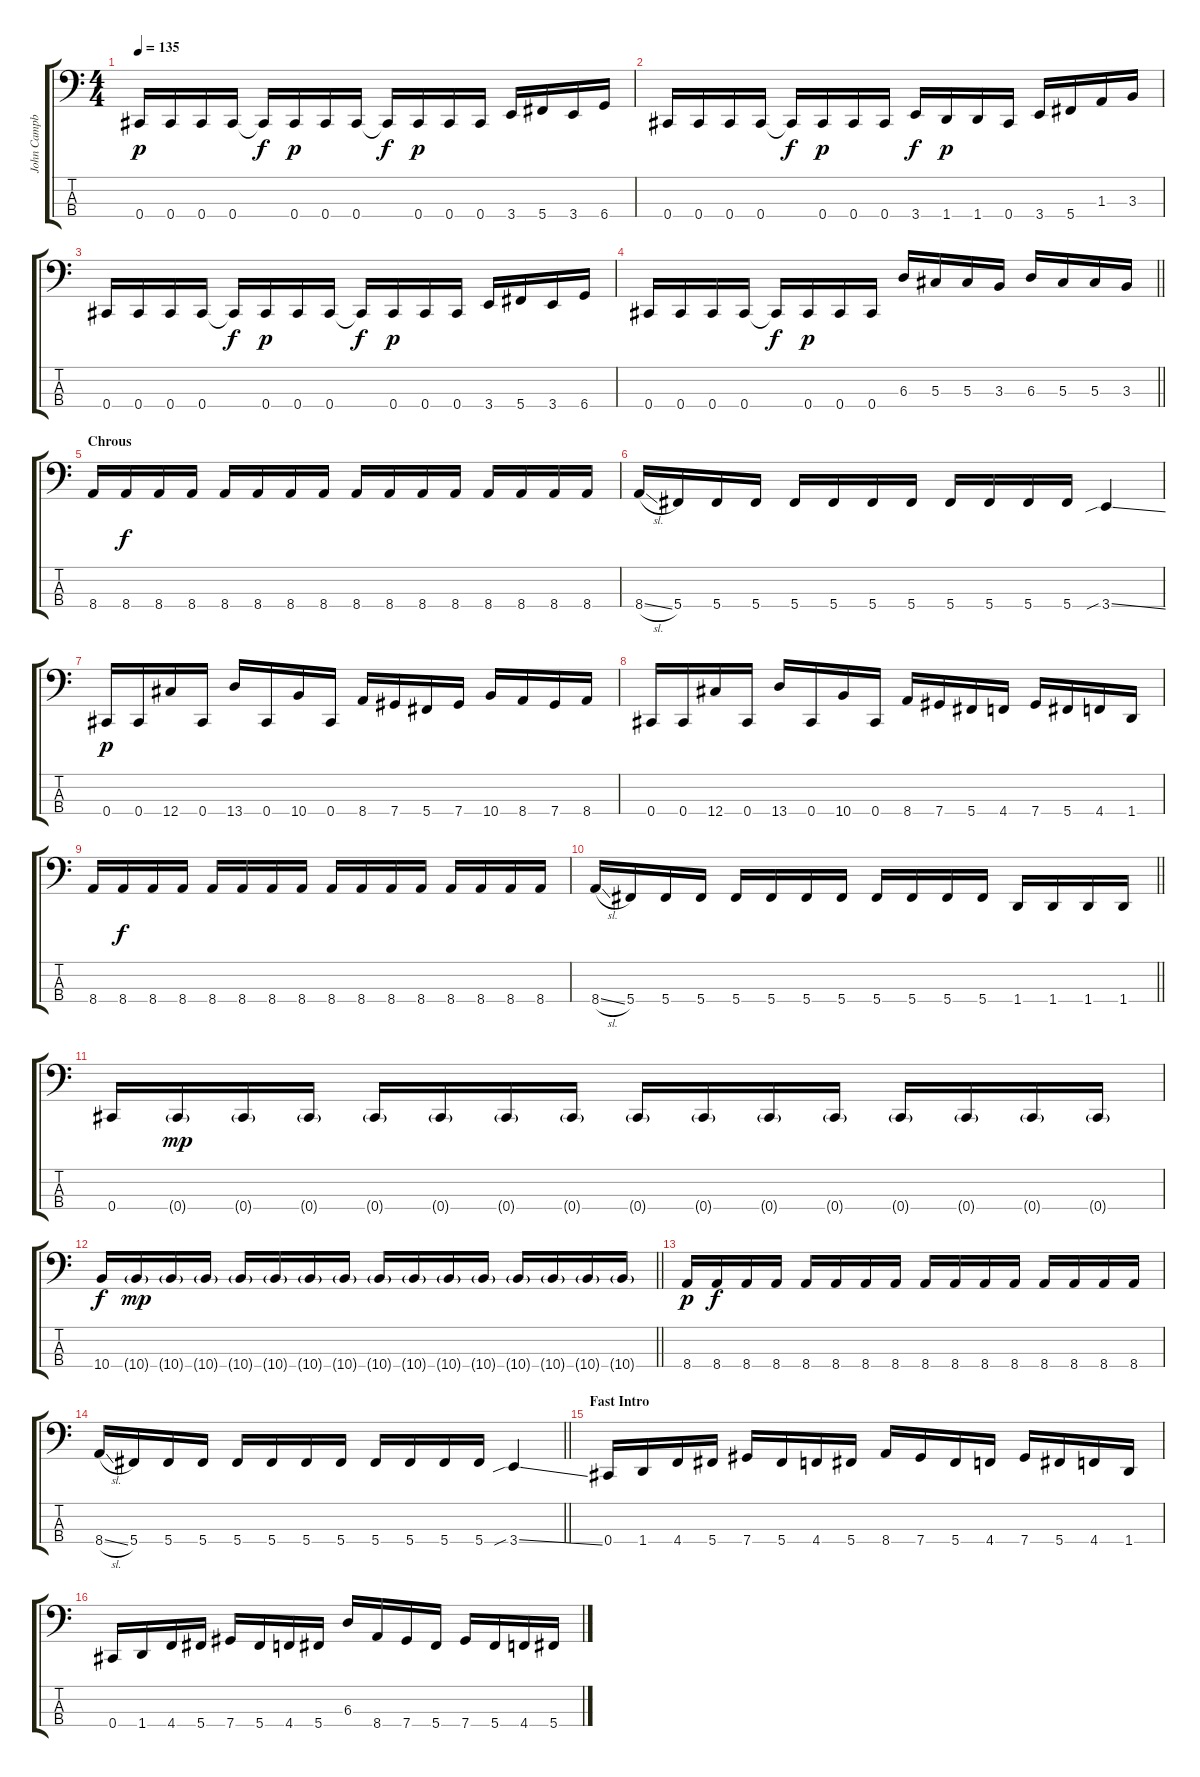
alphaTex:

\track ("John Campbell" "John Campb") {instrument electricbassfinger}
\staff {score tabs}
\tuning (Gb2 Db2 Ab1 Db1) {hide}
\ts (4 4)
\tempo 135
\clef f4
\ks c
0.4.16{dy p} 0.4.16 0.4.16 0.4.16 0.4{t}.16{dy f} 0.4.16{dy p} 0.4.16 0.4.16 0.4{t}.16{dy f} 0.4.16{dy p} 0.4.16 0.4.16 3.4.16 5.4.16 3.4.16 6.4.16 |
0.4.16 0.4.16 0.4.16 0.4.16 0.4{t}.16{dy f} 0.4.16{dy p} 0.4.16 0.4.16 3.4.16{dy f} 1.4.16{dy p} 1.4.16 0.4.16 3.4.16 5.4.16 1.3.16 3.3.16 |
0.4.16 0.4.16 0.4.16 0.4.16 0.4{t}.16{dy f} 0.4.16{dy p} 0.4.16 0.4.16 0.4{t}.16{dy f} 0.4.16{dy p} 0.4.16 0.4.16 3.4.16 5.4.16 3.4.16 6.4.16 |
\barLineRight lightlight
0.4.16 0.4.16 0.4.16 0.4.16 0.4{t}.16{dy f} 0.4.16{dy p} 0.4.16 0.4.16 6.3.16 5.3.16 5.3.16 3.3.16 6.3.16 5.3.16 5.3.16 3.3.16 |
\section ("" "Chrous")
8.4.16 8.4.16{dy f} 8.4.16 8.4.16 8.4.16 8.4.16 8.4.16 8.4.16 8.4.16 8.4.16 8.4.16 8.4.16 8.4.16 8.4.16 8.4.16 8.4.16 |
8.4{sl}.16 5.4.16 5.4.16 5.4.16 5.4.16 5.4.16 5.4.16 5.4.16 5.4.16 5.4.16 5.4.16 5.4.16 3.4{sib ss}.4 |
0.4.16{dy p} 0.4.16 12.4.16 0.4.16 13.4.16 0.4.16 10.4.16 0.4.16 8.4.16 7.4.16 5.4.16 7.4.16 10.4.16 8.4.16 7.4.16 8.4.16 |
0.4.16 0.4.16 12.4.16 0.4.16 13.4.16 0.4.16 10.4.16 0.4.16 8.4.16 7.4.16 5.4.16 4.4.16 7.4.16 5.4.16 4.4.16 1.4.16 |
8.4.16 8.4.16{dy f} 8.4.16 8.4.16 8.4.16 8.4.16 8.4.16 8.4.16 8.4.16 8.4.16 8.4.16 8.4.16 8.4.16 8.4.16 8.4.16 8.4.16 |
\barLineRight lightlight
8.4{sl}.16 5.4.16 5.4.16 5.4.16 5.4.16 5.4.16 5.4.16 5.4.16 5.4.16 5.4.16 5.4.16 5.4.16 1.4.16 1.4.16 1.4.16 1.4.16 |
0.4.16 0.4{g}.16{dy mp} 0.4{g}.16 0.4{g}.16 0.4{g}.16 0.4{g}.16 0.4{g}.16 0.4{g}.16 0.4{g}.16 0.4{g}.16 0.4{g}.16 0.4{g}.16 0.4{g}.16 0.4{g}.16 0.4{g}.16 0.4{g}.16 |
\barLineRight lightlight
10.4.16{dy f} 10.4{g}.16{dy mp} 10.4{g}.16 10.4{g}.16 10.4{g}.16 10.4{g}.16 10.4{g}.16 10.4{g}.16 10.4{g}.16 10.4{g}.16 10.4{g}.16 10.4{g}.16 10.4{g}.16 10.4{g}.16 10.4{g}.16 10.4{g}.16 |
8.4.16{dy p} 8.4.16{dy f} 8.4.16 8.4.16 8.4.16 8.4.16 8.4.16 8.4.16 8.4.16 8.4.16 8.4.16 8.4.16 8.4.16 8.4.16 8.4.16 8.4.16 |
\barLineRight lightlight
8.4{sl}.16 5.4.16 5.4.16 5.4.16 5.4.16 5.4.16 5.4.16 5.4.16 5.4.16 5.4.16 5.4.16 5.4.16 3.4{sib ss}.4 |
\section ("" "Fast Intro")
0.4.16 1.4.16 4.4.16 5.4.16 7.4.16 5.4.16 4.4.16 5.4.16 8.4.16 7.4.16 5.4.16 4.4.16 7.4.16 5.4.16 4.4.16 1.4.16 |
0.4.16 1.4.16 4.4.16 5.4.16 7.4.16 5.4.16 4.4.16 5.4.16 6.3.16 8.4.16 7.4.16 5.4.16 7.4.16 5.4.16 4.4.16 5.4.16
